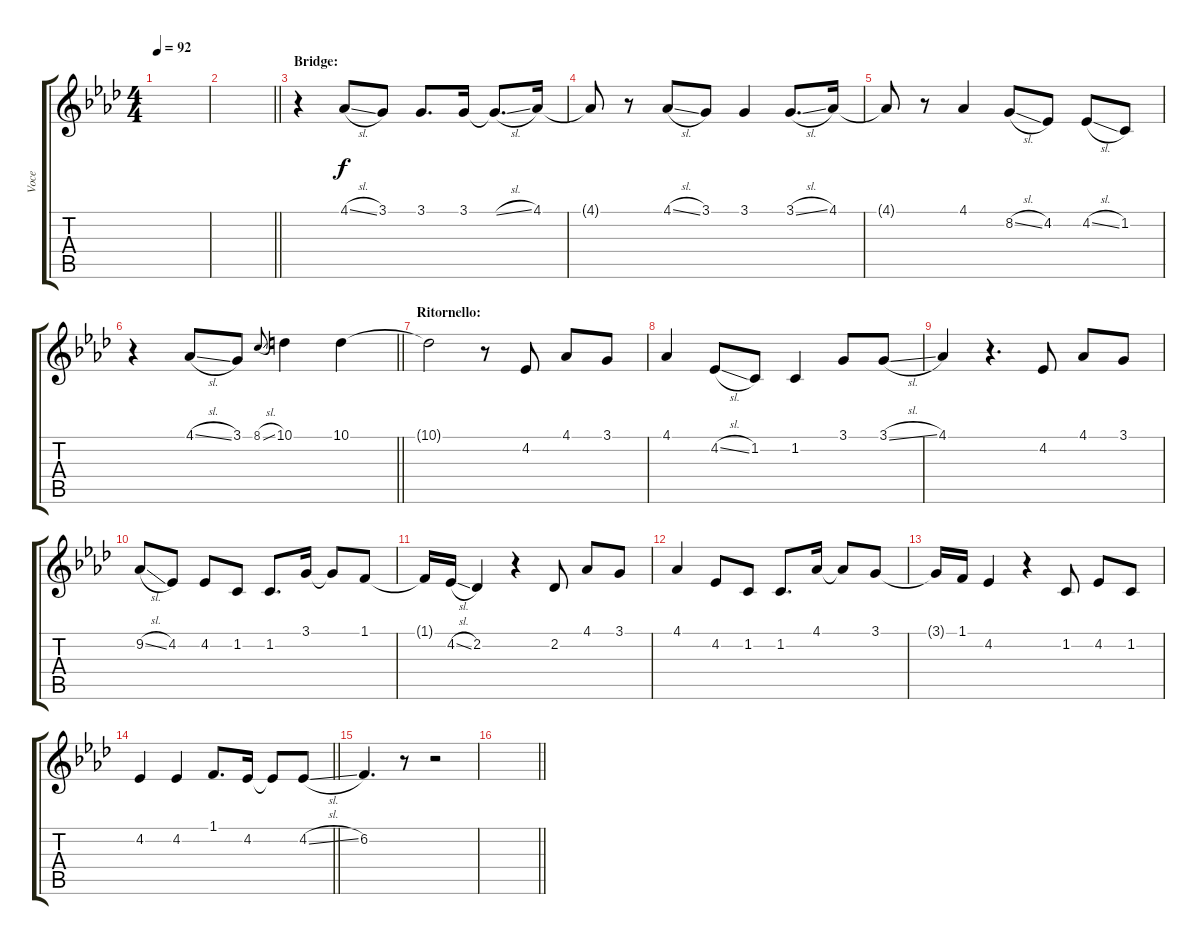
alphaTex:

\track ("Voce" "Voce") {instrument clarinet}
\staff {score tabs}
\tuning (E4 B3 G3 D3 A2 E2) {hide}
\ts (4 4)
\tempo 92
\clef g2
\ks fminor
|
\barLineRight lightlight
|
\section ("" "Bridge:")
r.4 4.1{sl}.8 3.1.8 3.1.8{d} 3.1.16 3.1{sl t}.8{d} 4.1.16 |
4.1{t}.8 r.8 4.1{sl}.8 3.1.8 3.1.4 3.1{sl}.8{d} 4.1.16 |
4.1{t}.8 r.8 4.1.4 8.2{sl}.8 4.2.8 4.2{sl}.8 1.2.8 |
\barLineRight lightlight
r.4 4.1{sl}.8 3.1.8 8.1{sl}.8{gr onbeat} 10.1.4 10.1.4 |
\section ("" "Ritornello:")
10.1{t}.2 r.8 4.2.8 4.1.8 3.1.8 |
4.1.4 4.2{sl}.8 1.2.8 1.2.4 3.1.8 3.1{sl}.8 |
4.1.4 r.4{d} 4.2.8 4.1.8 3.1.8 |
9.2{sl}.8 4.2.8 4.2.8 1.2.8 1.2.8{d} 3.1.16 3.1{t}.8 1.1.8 |
1.1{t}.16 4.2{sl}.16 2.2.4 r.4 2.2.8 4.1.8 3.1.8 |
4.1.4 4.2.8 1.2.8 1.2.8{d} 4.1.16 4.1{t}.8 3.1.8 |
3.1{t}.16 1.1.16 4.2.4 r.4 1.2.8 4.2.8 1.2.8 |
\barLineRight lightlight
4.2.4 4.2.4 1.1.8{d} 4.2.16 4.2{t}.8 4.2{sl}.8 |
6.2.4{d} r.8 r.2 |
\barLineRight lightlight
